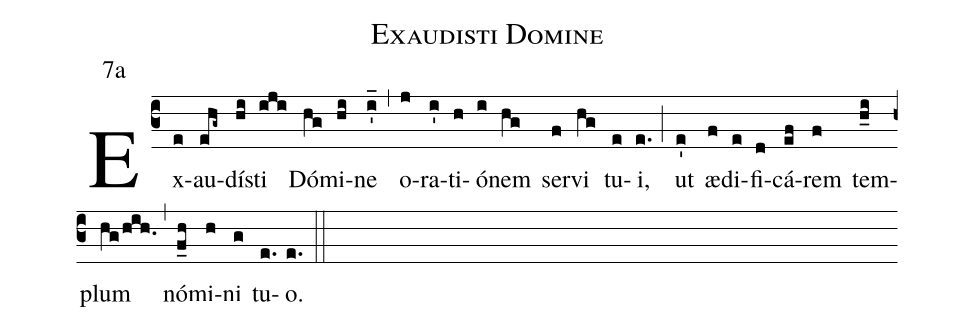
name:Exaudisti Domine;
office-part:Antiphona;
mode:7;
annotation:7a;
%%
(c3) Ex(e)au(ehg~)dí(hi)sti(iji) Dó(hg)mi(hi)ne(i'_) (,) o(j)ra(i')ti(h)ó(i)nem(hg) ser(f)vi(hg) tu(e)i,(e.) (;) ut(e') æ(f)di(e)fi(d)cá(ef)rem(f) tem(h_i)plum(hg/hih.) (,) nó(f_h)mi(h)ni(g) tu(e.)o.(e.) (::)
